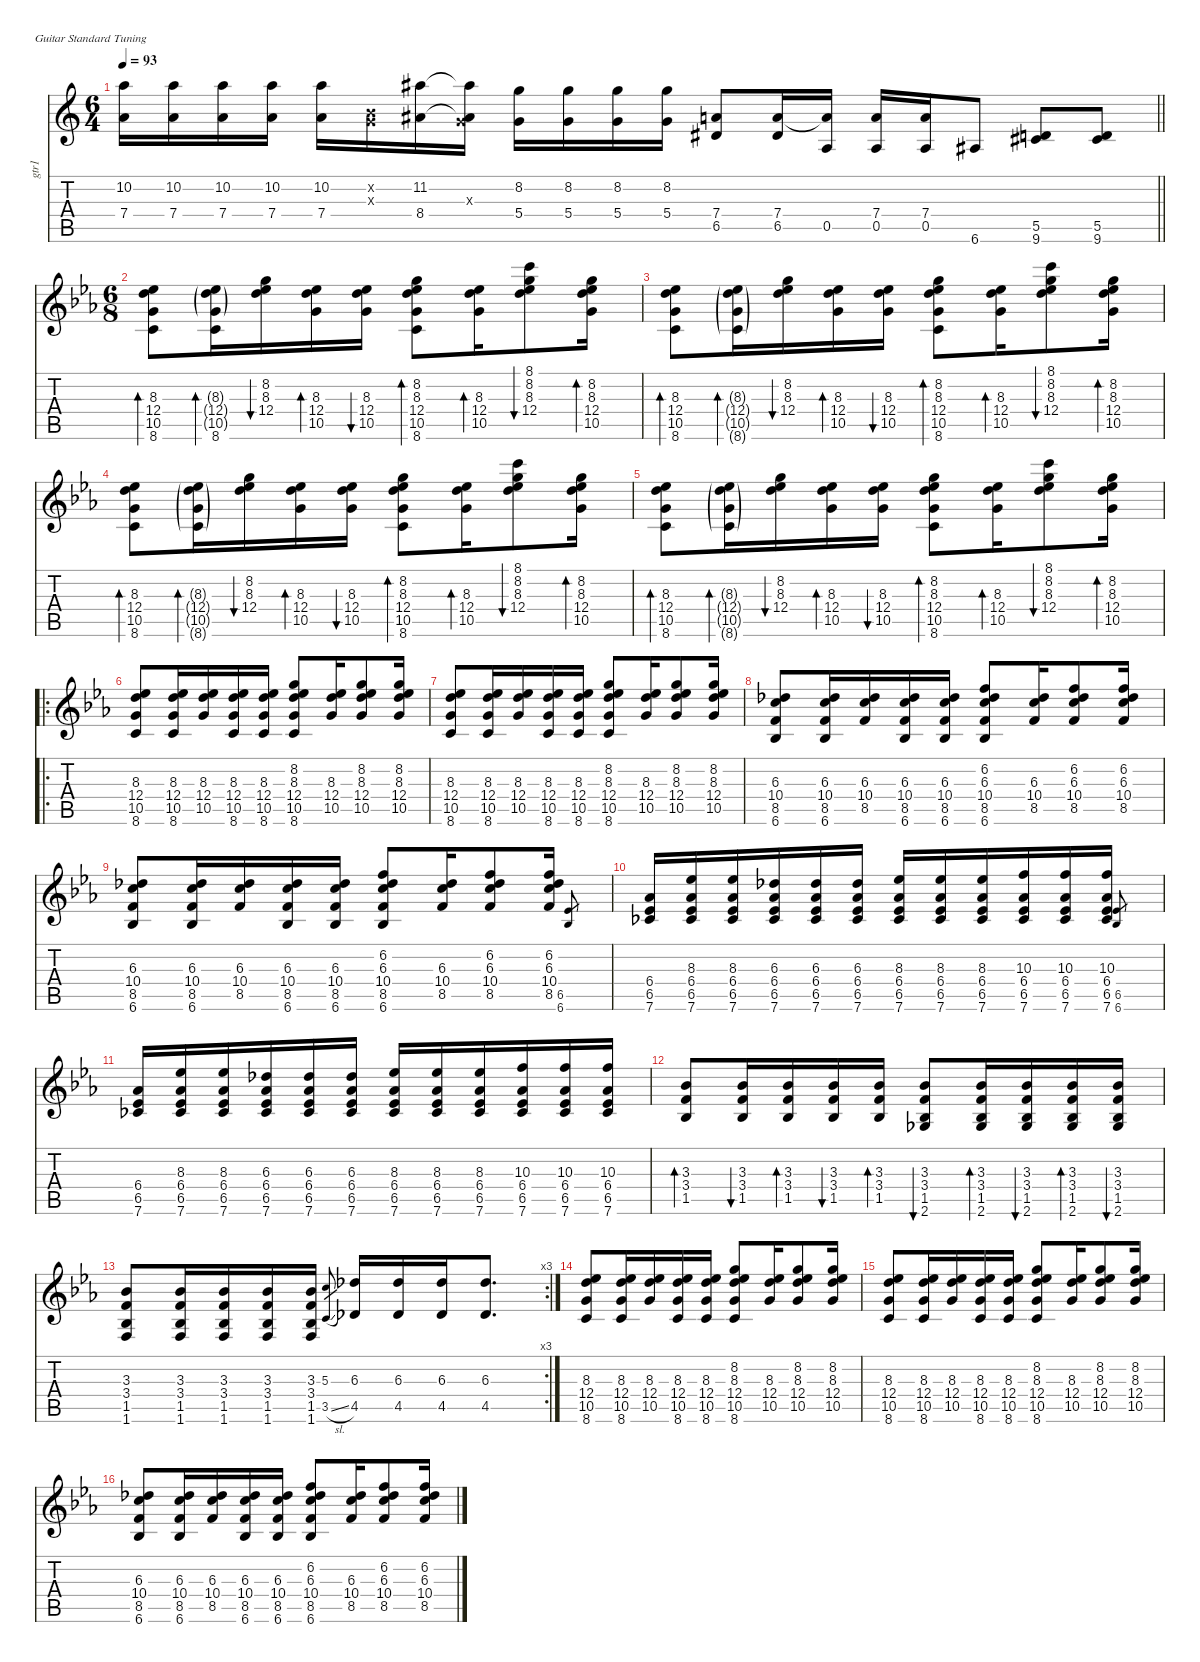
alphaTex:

\defaultSystemsLayout 4
\hideDynamics
\bracketExtendMode nobrackets
\otherSystemsTrackNameOrientation horizontal
\track ("Guitar 1" "gtr1") {defaultSystemsLayout 4 mute instrument acousticguitarsteel}
\staff {score tabs}
\tuning (E4 B3 G3 D3 A2 E2)
\ts (6 4)
\tempo 93
\clef g2
\barLineRight lightlight
\ks aminor
(10.2 7.4).16{dy mf beam Down} (10.2 7.4).16{beam Down} (10.2 7.4).16{beam Down} (10.2 7.4).16{beam Down} (10.2 7.4).16{dy f beam Down} (0.2{x} 0.3{x}).16{beam Down} (11.2{acc #} 8.4{acc #}).16{dy mf beam Down} (11.2{t acc #} 0.3{x} 8.4{t acc #}).16{dy f beam Down} (8.2 5.4).16{dy mf beam Down} (8.2 5.4).16{beam Down} (8.2 5.4).16{beam Down} (8.2 5.4).16{beam Down} (7.4 6.5{acc #}).8{beam Up} (7.4 6.5{acc #}).16{beam Up} (7.4{t} 0.5).16{dy f beam Up} (7.4 0.5).16{dy mf beam Up} (7.4 0.5).16{beam Up} 6.6{acc #}.8{beam Up} (5.5 9.6{acc #}).8{beam Up} (5.5 9.6{acc #}).8{beam Up} |
\ts (6 8)
\beaming (8 3 3)
\ks cminor
(8.3{acc b} 12.4{acc forcenatural} 10.5{acc forcenatural} 8.6{acc forcenatural}).8{bd 60 dy ff instrument acousticguitarnylon beam Down} (8.3{g acc b} 12.4{g acc forcenatural} 10.5{g acc forcenatural} 8.6{acc forcenatural}).16{bd 60 dy f beam Down} (8.2{acc forcenatural} 8.3{acc b} 12.4{acc forcenatural}).16{bu 60 beam Down} (8.3{acc b} 12.4{acc forcenatural} 10.5{acc forcenatural}).16{bd 60 beam Down} (8.3{acc b} 12.4{acc forcenatural} 10.5{acc forcenatural}).16{bu 60 beam Down} (8.2{acc forcenatural} 8.3{acc b} 12.4{acc forcenatural} 10.5{acc forcenatural} 8.6{acc forcenatural}).8{bd 60 dy ff beam Down} (8.3{acc b} 12.4{acc forcenatural} 10.5{acc forcenatural}).16{bd 60 dy f beam Down} (8.1{acc forcenatural} 8.2{acc forcenatural} 8.3{acc b} 12.4{acc forcenatural}).8{bu 60 dy ff beam Down} (8.2{acc forcenatural} 8.3{acc b} 12.4{acc forcenatural} 10.5{acc forcenatural}).16{bd 60 dy f beam Down} |
(8.3{acc b} 12.4{acc forcenatural} 10.5{acc forcenatural} 8.6{acc forcenatural}).8{bd 60 dy ff beam Down} (8.3{g acc b} 12.4{g acc forcenatural} 10.5{g acc forcenatural} 8.6{g acc forcenatural}).16{bd 60 dy mf beam Down} (8.2{acc forcenatural} 8.3{acc b} 12.4{acc forcenatural}).16{bu 60 dy f beam Down} (8.3{acc b} 12.4{acc forcenatural} 10.5{acc forcenatural}).16{bd 60 beam Down} (8.3{acc b} 12.4{acc forcenatural} 10.5{acc forcenatural}).16{bu 60 beam Down} (8.2{acc forcenatural} 8.3{acc b} 12.4{acc forcenatural} 10.5{acc forcenatural} 8.6{acc forcenatural}).8{bd 60 dy ff beam Down} (8.3{acc b} 12.4{acc forcenatural} 10.5{acc forcenatural}).16{bd 60 dy f beam Down} (8.1{acc forcenatural} 8.2{acc forcenatural} 8.3{acc b} 12.4{acc forcenatural}).8{bu 60 beam Down} (8.2{acc forcenatural} 8.3{acc b} 12.4{acc forcenatural} 10.5{acc forcenatural}).16{bd 60 beam Down} |
(8.3{acc b} 12.4{acc forcenatural} 10.5{acc forcenatural} 8.6{acc forcenatural}).8{bd 60 dy ff beam Down} (8.3{g acc b} 12.4{g acc forcenatural} 10.5{g acc forcenatural} 8.6{g acc forcenatural}).16{bd 60 dy mf beam Down} (8.2{acc forcenatural} 8.3{acc b} 12.4{acc forcenatural}).16{bu 60 dy f beam Down} (8.3{acc b} 12.4{acc forcenatural} 10.5{acc forcenatural}).16{bd 60 beam Down} (8.3{acc b} 12.4{acc forcenatural} 10.5{acc forcenatural}).16{bu 60 beam Down} (8.2{acc forcenatural} 8.3{acc b} 12.4{acc forcenatural} 10.5{acc forcenatural} 8.6{acc forcenatural}).8{bd 60 dy ff beam Down} (8.3{acc b} 12.4{acc forcenatural} 10.5{acc forcenatural}).16{bd 60 dy f beam Down} (8.1{acc forcenatural} 8.2{acc forcenatural} 8.3{acc b} 12.4{acc forcenatural}).8{bu 60 dy ff beam Down} (8.2{acc forcenatural} 8.3{acc b} 12.4{acc forcenatural} 10.5{acc forcenatural}).16{bd 60 dy f beam Down} |
(8.3{acc b} 12.4{acc forcenatural} 10.5{acc forcenatural} 8.6{acc forcenatural}).8{bd 60 dy ff beam Down} (8.3{g acc b} 12.4{g acc forcenatural} 10.5{g acc forcenatural} 8.6{g acc forcenatural}).16{bd 60 dy mf beam Down} (8.2{acc forcenatural} 8.3{acc b} 12.4{acc forcenatural}).16{bu 60 dy f beam Down} (8.3{acc b} 12.4{acc forcenatural} 10.5{acc forcenatural}).16{bd 60 beam Down} (8.3{acc b} 12.4{acc forcenatural} 10.5{acc forcenatural}).16{bu 60 beam Down} (8.2{acc forcenatural} 8.3{acc b} 12.4{acc forcenatural} 10.5{acc forcenatural} 8.6{acc forcenatural}).8{bd 60 beam Down} (8.3{acc b} 12.4{acc forcenatural} 10.5{acc forcenatural}).16{bd 60 beam Down} (8.1{acc forcenatural} 8.2{acc forcenatural} 8.3{acc b} 12.4{acc forcenatural}).8{bu 60 beam Down} (8.2{acc forcenatural} 8.3{acc b} 12.4{acc forcenatural} 10.5{acc forcenatural}).16{bd 60 beam Down} |
\ro
(8.3{acc b} 12.4{acc forcenatural} 10.5{acc forcenatural} 8.6{acc forcenatural}).8{dy ff instrument distortionguitar beam Up} (8.3{acc b} 12.4{acc forcenatural} 10.5{acc forcenatural} 8.6{acc forcenatural}).16{beam Up} (8.3{acc b} 12.4{acc forcenatural} 10.5{acc forcenatural}).16{beam Up} (8.3{acc b} 12.4{acc forcenatural} 10.5{acc forcenatural} 8.6{acc forcenatural}).16{beam Up} (8.3{acc b} 12.4{acc forcenatural} 10.5{acc forcenatural} 8.6{acc forcenatural}).16{beam Up} (8.2{acc forcenatural} 8.3{acc b} 12.4{acc forcenatural} 10.5{acc forcenatural} 8.6{acc forcenatural}).8{beam Up} (8.3{acc b} 12.4{acc forcenatural} 10.5{acc forcenatural}).16{beam Up} (8.2{acc forcenatural} 8.3{acc b} 12.4{acc forcenatural} 10.5{acc forcenatural}).8{beam Up} (8.2{acc forcenatural} 8.3{acc b} 12.4{acc forcenatural} 10.5{acc forcenatural}).16{beam Up} |
(8.3{acc b} 12.4{acc forcenatural} 10.5{acc forcenatural} 8.6{acc forcenatural}).8{beam Up} (8.3{acc b} 12.4{acc forcenatural} 10.5{acc forcenatural} 8.6{acc forcenatural}).16{beam Up} (8.3{acc b} 12.4{acc forcenatural} 10.5{acc forcenatural}).16{beam Up} (8.3{acc b} 12.4{acc forcenatural} 10.5{acc forcenatural} 8.6{acc forcenatural}).16{beam Up} (8.3{acc b} 12.4{acc forcenatural} 10.5{acc forcenatural} 8.6{acc forcenatural}).16{beam Up} (8.2{acc forcenatural} 8.3{acc b} 12.4{acc forcenatural} 10.5{acc forcenatural} 8.6{acc forcenatural}).8{beam Up} (8.3{acc b} 12.4{acc forcenatural} 10.5{acc forcenatural}).16{beam Up} (8.2{acc forcenatural} 8.3{acc b} 12.4{acc forcenatural} 10.5{acc forcenatural}).8{beam Up} (8.2{acc forcenatural} 8.3{acc b} 12.4{acc forcenatural} 10.5{acc forcenatural}).16{beam Up} |
(6.3{acc b} 10.4{acc forcenatural} 8.5{acc forcenatural} 6.6{acc b}).8{beam Up} (6.3{acc b} 10.4{acc forcenatural} 8.5{acc forcenatural} 6.6{acc b}).16{beam Up} (6.3{acc b} 10.4{acc forcenatural} 8.5{acc forcenatural}).16{beam Up} (6.3{acc b} 10.4{acc forcenatural} 8.5{acc forcenatural} 6.6{acc b}).16{beam Up} (6.3{acc b} 10.4{acc forcenatural} 8.5{acc forcenatural} 6.6{acc b}).16{beam Up} (6.2{acc forcenatural} 6.3{acc b} 10.4{acc forcenatural} 8.5{acc forcenatural} 6.6{acc b}).8{beam Up} (6.3{acc b} 10.4{acc forcenatural} 8.5{acc forcenatural}).16{beam Up} (6.2{acc forcenatural} 6.3{acc b} 10.4{acc forcenatural} 8.5{acc forcenatural}).8{beam Up} (6.2{acc forcenatural} 6.3{acc b} 10.4{acc forcenatural} 8.5{acc forcenatural}).16{beam Up} |
(6.3{acc b} 10.4{acc forcenatural} 8.5{acc forcenatural} 6.6{acc b}).8{beam Up} (6.3{acc b} 10.4{acc forcenatural} 8.5{acc forcenatural} 6.6{acc b}).16{beam Up} (6.3{acc b} 10.4{acc forcenatural} 8.5{acc forcenatural}).16{beam Up} (6.3{acc b} 10.4{acc forcenatural} 8.5{acc forcenatural} 6.6{acc b}).16{beam Up} (6.3{acc b} 10.4{acc forcenatural} 8.5{acc forcenatural} 6.6{acc b}).16{beam Up} (6.2{acc forcenatural} 6.3{acc b} 10.4{acc forcenatural} 8.5{acc forcenatural} 6.6{acc b}).8{beam Up} (6.3{acc b} 10.4{acc forcenatural} 8.5{acc forcenatural}).16{beam Up} (6.2{acc forcenatural} 6.3{acc b} 10.4{acc forcenatural} 8.5{acc forcenatural}).8{beam Up} (6.2{acc forcenatural} 6.3{acc b} 10.4{acc forcenatural} 8.5{acc forcenatural}).16{beam Up} (6.5{acc b} 6.6{acc b}).8{gr dy mf beam Up} |
(6.4{acc b} 6.5{acc b} 7.6{acc b}).16{dy ff beam Up} (8.3{acc b} 6.4{acc b} 6.5{acc b} 7.6{acc b}).16{beam Up} (8.3{acc b} 6.4{acc b} 6.5{acc b} 7.6{acc b}).16{beam Up} (6.3{acc b} 6.4{acc b} 6.5{acc b} 7.6{acc b}).16{beam Up} (6.3{acc b} 6.4{acc b} 6.5{acc b} 7.6{acc b}).16{beam Up} (6.3{acc b} 6.4{acc b} 6.5{acc b} 7.6{acc b}).16{beam Up} (8.3{acc b} 6.4{acc b} 6.5{acc b} 7.6{acc b}).16{beam Up} (8.3{acc b} 6.4{acc b} 6.5{acc b} 7.6{acc b}).16{beam Up} (8.3{acc b} 6.4{acc b} 6.5{acc b} 7.6{acc b}).16{beam Up} (10.3{acc forcenatural} 6.4{acc b} 6.5{acc b} 7.6{acc b}).16{beam Up} (10.3{acc forcenatural} 6.4{acc b} 6.5{acc b} 7.6{acc b}).16{beam Up} (10.3{acc forcenatural} 6.4{acc b} 6.5{acc b} 7.6{acc b}).16{beam Up} (6.5{acc b} 6.6{acc b}).8{gr dy mf beam Up} |
(6.4{acc b} 6.5{acc b} 7.6{acc b}).16{dy ff beam Up} (8.3{acc b} 6.4{acc b} 6.5{acc b} 7.6{acc b}).16{beam Up} (8.3{acc b} 6.4{acc b} 6.5{acc b} 7.6{acc b}).16{beam Up} (6.3{acc b} 6.4{acc b} 6.5{acc b} 7.6{acc b}).16{beam Up} (6.3{acc b} 6.4{acc b} 6.5{acc b} 7.6{acc b}).16{beam Up} (6.3{acc b} 6.4{acc b} 6.5{acc b} 7.6{acc b}).16{beam Up} (8.3{acc b} 6.4{acc b} 6.5{acc b} 7.6{acc b}).16{beam Up} (8.3{acc b} 6.4{acc b} 6.5{acc b} 7.6{acc b}).16{beam Up} (8.3{acc b} 6.4{acc b} 6.5{acc b} 7.6{acc b}).16{beam Up} (10.3{acc forcenatural} 6.4{acc b} 6.5{acc b} 7.6{acc b}).16{beam Up} (10.3{acc forcenatural} 6.4{acc b} 6.5{acc b} 7.6{acc b}).16{beam Up} (10.3{acc forcenatural} 6.4{acc b} 6.5{acc b} 7.6{acc b}).16{beam Up} |
(3.3{acc b} 3.4{acc forcenatural} 1.5{acc b}).8{bd 60 beam Up} (3.3{acc b} 3.4{acc forcenatural} 1.5{acc b}).16{bu 60 beam Up} (3.3{acc b} 3.4{acc forcenatural} 1.5{acc b}).16{bd 60 beam Up} (3.3{acc b} 3.4{acc forcenatural} 1.5{acc b}).16{bu 60 beam Up} (3.3{acc b} 3.4{acc forcenatural} 1.5{acc b}).16{bd 60 beam Up} (3.3{acc b} 3.4{acc forcenatural} 1.5{acc b} 2.6{acc b}).8{bu 60 beam Up} (3.3{acc b} 3.4{acc forcenatural} 1.5{acc b} 2.6{acc b}).16{bd 60 beam Up} (3.3{acc b} 3.4{acc forcenatural} 1.5{acc b} 2.6{acc b}).16{bu 60 beam Up} (3.3{acc b} 3.4{acc forcenatural} 1.5{acc b} 2.6{acc b}).16{bd 60 beam Up} (3.3{acc b} 3.4{acc forcenatural} 1.5{acc b} 2.6{acc b}).16{bu 60 beam Up} |
\rc 3
(3.3{acc b} 3.4{acc forcenatural} 1.5{acc b} 1.6{acc forcenatural}).8{beam Up} (3.3{acc b} 3.4{acc forcenatural} 1.5{acc b} 1.6{acc forcenatural}).16{beam Up} (3.3{acc b} 3.4{acc forcenatural} 1.5{acc b} 1.6{acc forcenatural}).16{beam Up} (3.3{acc b} 3.4{acc forcenatural} 1.5{acc b} 1.6{acc forcenatural}).16{beam Up} (3.3{acc b} 3.4{acc forcenatural} 1.5{acc b} 1.6{acc forcenatural}).16{beam Up} (5.3{acc forcenatural} 3.5{sl acc forcenatural}).8{gr dy f beam Up} (6.3{acc b} 4.5{acc b}).16{dy ff beam Up} (6.3{acc b} 4.5{acc b}).16{beam Up} (6.3{acc b} 4.5{acc b}).16{beam Up} (6.3{acc b} 4.5{acc b}).8{d beam Up} |
(8.3{acc b} 12.4{acc forcenatural} 10.5{acc forcenatural} 8.6{acc forcenatural}).8{beam Up} (8.3{acc b} 12.4{acc forcenatural} 10.5{acc forcenatural} 8.6{acc forcenatural}).16{beam Up} (8.3{acc b} 12.4{acc forcenatural} 10.5{acc forcenatural}).16{beam Up} (8.3{acc b} 12.4{acc forcenatural} 10.5{acc forcenatural} 8.6{acc forcenatural}).16{beam Up} (8.3{acc b} 12.4{acc forcenatural} 10.5{acc forcenatural} 8.6{acc forcenatural}).16{beam Up} (8.2{acc forcenatural} 8.3{acc b} 12.4{acc forcenatural} 10.5{acc forcenatural} 8.6{acc forcenatural}).8{beam Up} (8.3{acc b} 12.4{acc forcenatural} 10.5{acc forcenatural}).16{beam Up} (8.2{acc forcenatural} 8.3{acc b} 12.4{acc forcenatural} 10.5{acc forcenatural}).8{beam Up} (8.2{acc forcenatural} 8.3{acc b} 12.4{acc forcenatural} 10.5{acc forcenatural}).16{beam Up} |
(8.3{acc b} 12.4{acc forcenatural} 10.5{acc forcenatural} 8.6{acc forcenatural}).8{beam Up} (8.3{acc b} 12.4{acc forcenatural} 10.5{acc forcenatural} 8.6{acc forcenatural}).16{beam Up} (8.3{acc b} 12.4{acc forcenatural} 10.5{acc forcenatural}).16{beam Up} (8.3{acc b} 12.4{acc forcenatural} 10.5{acc forcenatural} 8.6{acc forcenatural}).16{beam Up} (8.3{acc b} 12.4{acc forcenatural} 10.5{acc forcenatural} 8.6{acc forcenatural}).16{beam Up} (8.2{acc forcenatural} 8.3{acc b} 12.4{acc forcenatural} 10.5{acc forcenatural} 8.6{acc forcenatural}).8{beam Up} (8.3{acc b} 12.4{acc forcenatural} 10.5{acc forcenatural}).16{beam Up} (8.2{acc forcenatural} 8.3{acc b} 12.4{acc forcenatural} 10.5{acc forcenatural}).8{beam Up} (8.2{acc forcenatural} 8.3{acc b} 12.4{acc forcenatural} 10.5{acc forcenatural}).16{beam Up} |
(6.3{acc b} 10.4{acc forcenatural} 8.5{acc forcenatural} 6.6{acc b}).8{beam Up} (6.3{acc b} 10.4{acc forcenatural} 8.5{acc forcenatural} 6.6{acc b}).16{beam Up} (6.3{acc b} 10.4{acc forcenatural} 8.5{acc forcenatural}).16{beam Up} (6.3{acc b} 10.4{acc forcenatural} 8.5{acc forcenatural} 6.6{acc b}).16{beam Up} (6.3{acc b} 10.4{acc forcenatural} 8.5{acc forcenatural} 6.6{acc b}).16{beam Up} (6.2{acc forcenatural} 6.3{acc b} 10.4{acc forcenatural} 8.5{acc forcenatural} 6.6{acc b}).8{beam Up} (6.3{acc b} 10.4{acc forcenatural} 8.5{acc forcenatural}).16{beam Up} (6.2{acc forcenatural} 6.3{acc b} 10.4{acc forcenatural} 8.5{acc forcenatural}).8{beam Up} (6.2{acc forcenatural} 6.3{acc b} 10.4{acc forcenatural} 8.5{acc forcenatural}).16{beam Up}
